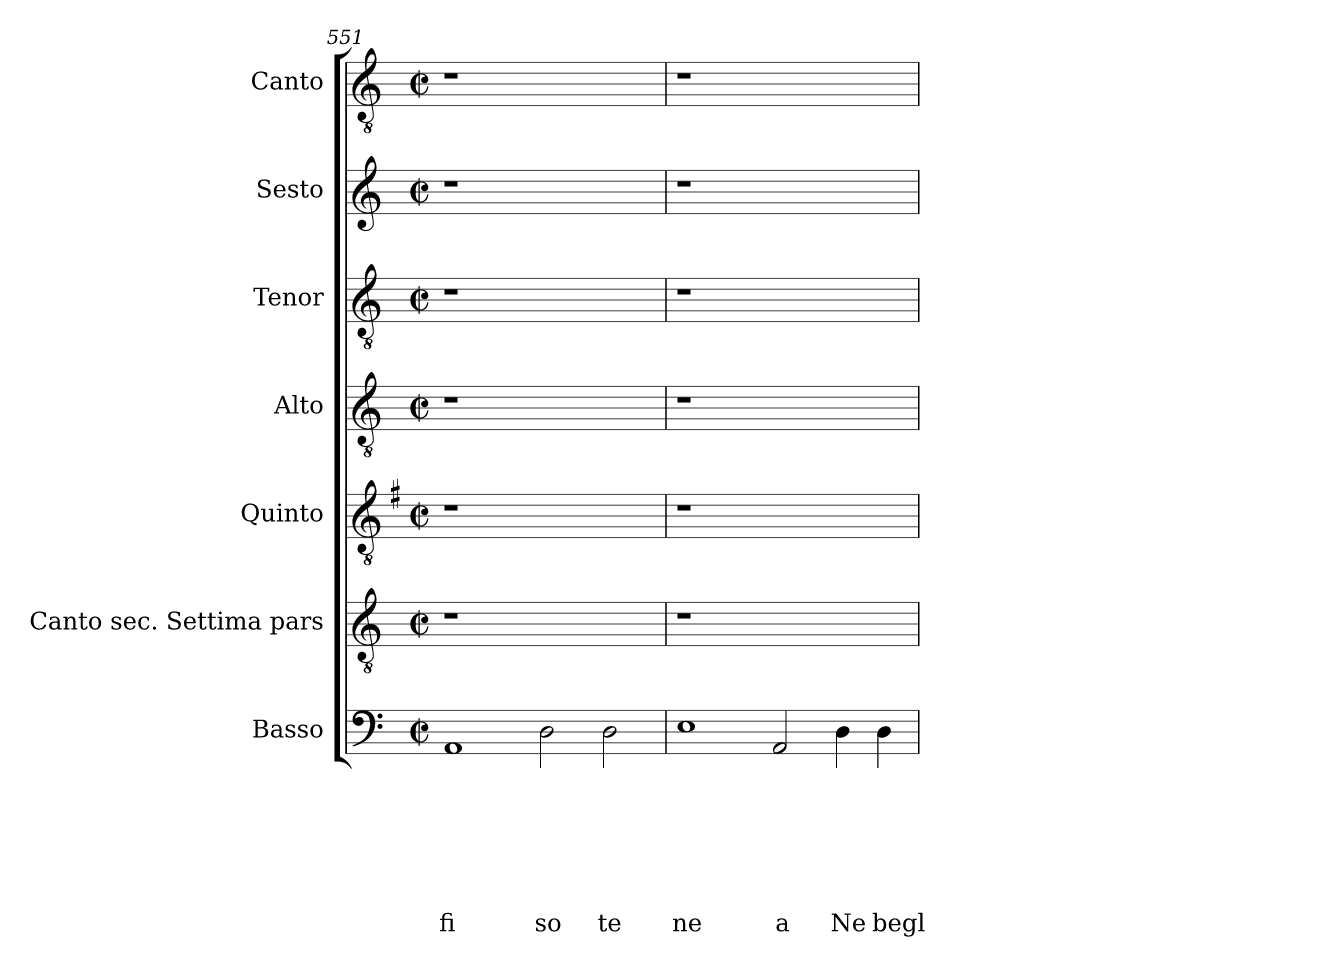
**kern	**text	**text	**text	**text	**text	**text	**text	**kern	**kern	**kern	**kern	**kern	**kern
*part7	*part7	*part7	*part7	*part7	*part7	*part7	*part7	*part6	*part5	*part4	*part3	*part2	*part1
*staff7	*staff7	*staff7	*staff7	*staff7	*staff7	*staff7	*staff7	*staff6	*staff5	*staff4	*staff3	*staff2	*staff1
*I"Basso	*	*	*	*	*	*	*	*I"Canto sec. Settima pars	*I"Quinto	*I"Alto	*I"Tenor	*I"Sesto	*I"Canto
*	*	*	*	*	*	*	*	*	*I'Quinto	*I'Alto	*I'Tenor	*I'Sesto	*I'Canto
*clefF4	*	*	*	*	*	*	*	*clefGv2	*clefGv2	*clefGv2	*clefGv2	*clefG2	*clefGv2
*k[]	*	*	*	*	*	*	*	*k[]	*k[f#]	*k[]	*k[]	*k[]	*k[]
*C:	*	*	*	*	*	*	*	*C:	*G:	*C:	*C:	*C:	*C:
*M2/2	*	*	*	*	*	*	*	*M2/2	*M2/2	*M2/2	*M2/2	*M2/2	*M2/2
*met(c|)	*	*	*	*	*	*	*	*met(c|)	*met(c|)	*met(c|)	*met(c|)	*met(c|)	*met(c|)
=551	=551	=551	=551	=551	=551	=551	=551	=551	=551	=551	=551	=551	=551
!	!	!	!	!	!	!	!LO:LY:b	!	!	!	!	!	!
1AA	.	.	.	.	.	.	fi	1r	1r	1r	1r	1r	1r
!	!	!	!	!	!	!	!LO:LY:b	!	!	!	!	!	!
2D\	.	.	.	.	.	.	so	1ryy	1ryy	1ryy	1ryy	1ryy	1ryy
!	!	!	!	!	!	!	!LO:LY:b	!	!	!	!	!	!
2D\	.	.	.	.	.	.	te	.	.	.	.	.	.
=552	=552	=552	=552	=552	=552	=552	=552	=552	=552	=552	=552	=552	=552
!	!	!	!	!	!	!	!LO:LY:b	!	!	!	!	!	!
1E	.	.	.	.	.	.	ne	1r	1r	1r	1r	1r	1r
!	!	!	!	!	!	!	!LO:LY:b	!	!	!	!	!	!
2AA/	.	.	.	.	.	.	a	1ryy	1ryy	1ryy	1ryy	1ryy	1ryy
!	!	!	!	!	!	!	!LO:LY:b	!	!	!	!	!	!
4D\	.	.	.	.	.	.	Ne	.	.	.	.	.	.
!	!	!	!	!	!	!	!LO:LY:b	!	!	!	!	!	!
4D\	.	.	.	.	.	.	begl	.	.	.	.	.	.
=	=	=	=	=	=	=	=	=	=	=	=	=	=
*-	*-	*-	*-	*-	*-	*-	*-	*-	*-	*-	*-	*-	*-
